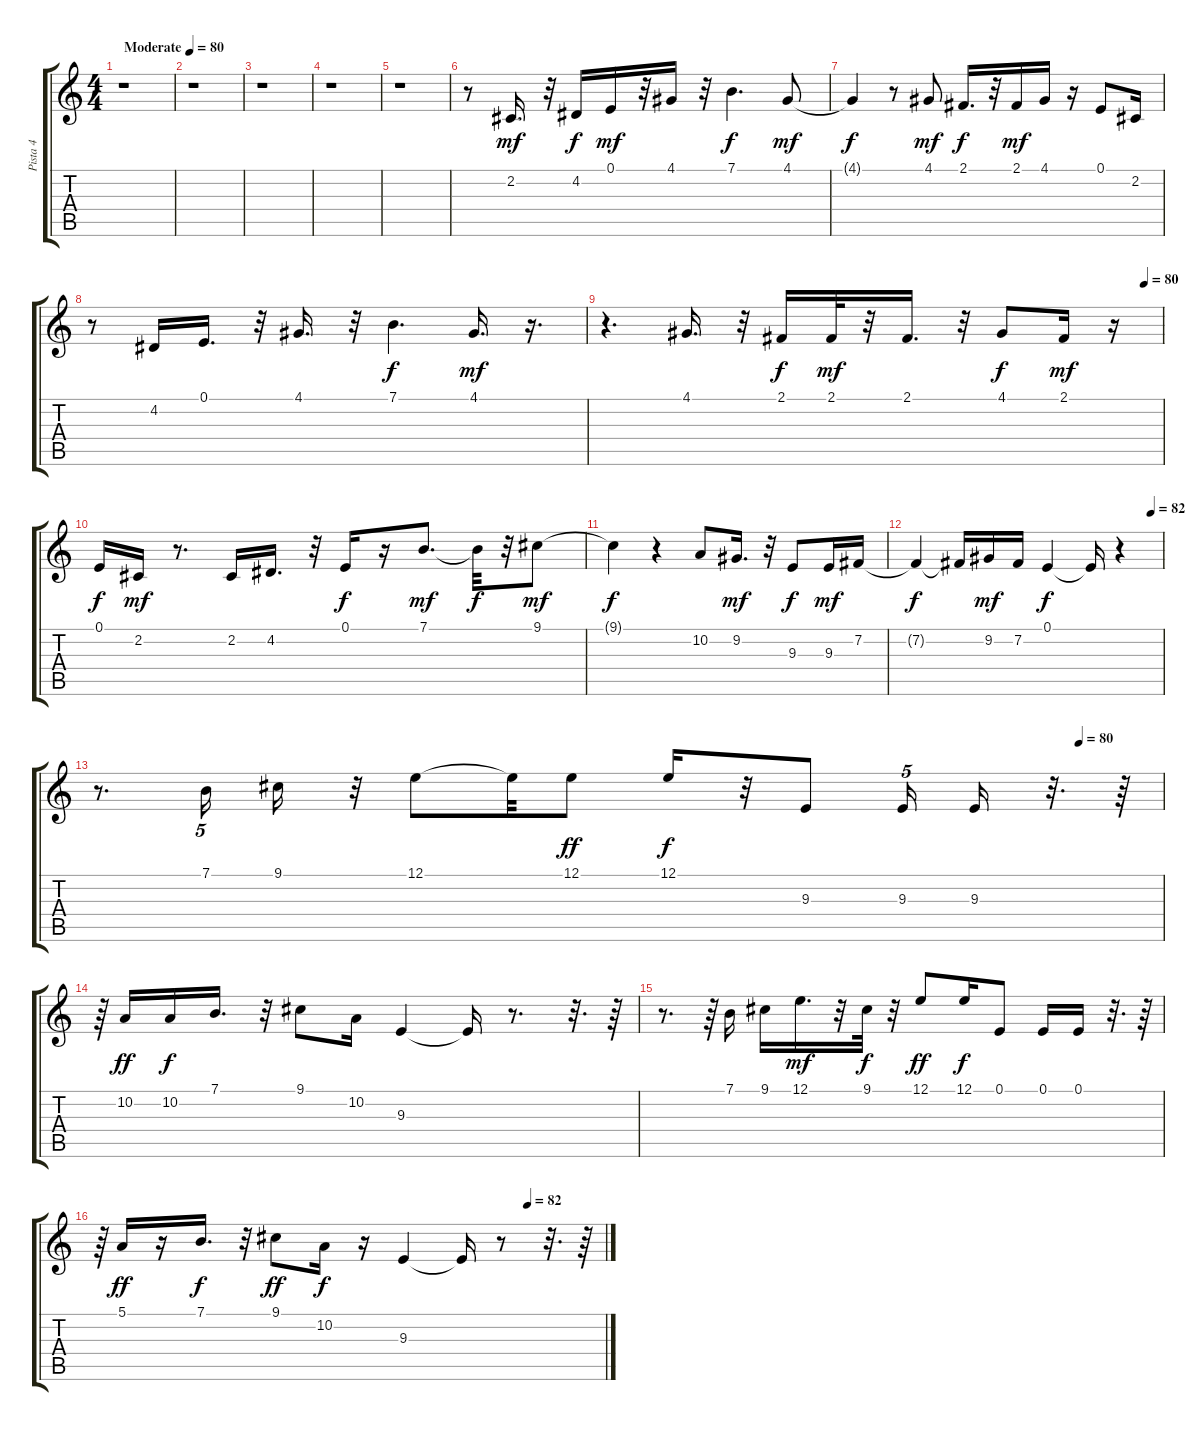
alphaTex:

\track ("Pista 4" "Pista 4") {instrument harmonica}
\staff {score tabs}
\tuning (E4 B3 G3 D3 A2 E2) {hide}
\ts (4 4)
\tempo (80 "Moderate")
\clef g2
\ks c
r.1{dy mf instrument harmonica} |
r.1 |
r.1 |
r.1 |
r.1 |
r.8 2.2.16{d} r.32 4.2.16{dy f} 0.1.16{dy mf} r.32 4.1.16 r.32 7.1.4{d dy f} 4.1.8{dy mf} |
4.1{t}.4{dy f} r.8 4.1.8{dy mf} 2.1.16{d dy f} r.32 2.1.16{dy mf} 4.1.16 r.16 0.1.8 2.2.16 |
r.8 4.2.16 0.1.16{d} r.32 4.1.16{d} r.32 7.1.4{d dy f} 4.1.16{d dy mf} r.16{d} |
\tempo (80 0.96875)
r.4{d} 4.1.16{d} r.32 2.1.16{dy f} 2.1.32{dy mf} r.32 2.1.16{d} r.32 4.1.8{dy f} 2.1.16{dy mf} r.16 |
0.1.16{dy f} 2.2.16{dy mf} r.8{d} 2.2.16 4.2.16{d} r.32 0.1.16{dy f} r.16 7.1.8{d dy mf} 7.1{t}.32{dy f} r.32 9.1.8{dy mf} |
9.1{t}.4{dy f} r.4 10.2.8 9.2.16{d dy mf} r.32 9.3.8{dy f} 9.3.16{dy mf} 7.2.16 |
\tempo (82 0.95625)
7.2{t}.4{dy f} 7.2{t}.16 9.2.16{dy mf} 7.2.16 0.1.4{dy f} 0.1{t}.16 r.4 |
\tempo (80 0.921875)
r.8{d} 7.1.16{tu (5 4)} 9.1.16 r.32 12.1.8 12.1{t}.32 12.1.8{dy ff} 12.1.16{dy f} r.32 9.3.8 9.3.16{tu (5 4)} 9.3.16 r.32{d} r.64 |
r.64 10.2.16{dy ff} 10.2.16{dy f} 7.1.16{d} r.32 9.1.8 10.2.16 9.3.4 9.3{t}.16 r.8{d} r.32{d} r.64 |
r.8{d} r.64 7.1.16 9.1.16 12.1.16{d dy mf} r.32 9.1.32{dy f} r.32 12.1.8{dy ff} 12.1.16{dy f} 0.1.8 0.1.16 0.1.16 r.32{d} r.64 |
\tempo (82 0.846875)
r.64 5.1.16{dy ff} r.16 7.1.16{d dy f} r.32 9.1.8{dy ff} 10.2.16{dy f} r.16 9.3.4 9.3{t}.16 r.8 r.32{d} r.64
